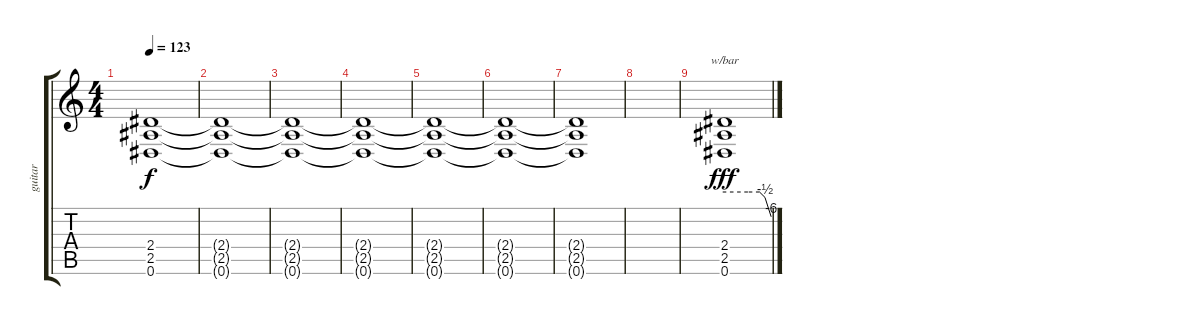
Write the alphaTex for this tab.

\track ("guitar " "guitar ") {instrument distortionguitar}
\staff {score tabs}
\tuning (Eb4 Bb3 Gb3 Db3 Ab2 Eb2) {hide}
\ts (4 4)
\tempo 123
\clef g2
\ks c
(2.4{t} 2.5{t} 0.6{t}).1{dy f} |
(2.4{t} 2.5{t} 0.6{t}).1 |
(2.4{t} 2.5{t} 0.6{t}).1 |
(2.4{t} 2.5{t} 0.6{t}).1 |
(2.4{t} 2.5{t} 0.6{t}).1 |
(2.4{t} 2.5{t} 0.6{t}).1 |
(2.4{t} 2.5{t} 0.6{t}).1 |
|
(2.4 2.5 0.6).1{tbe (custom default 0 0 30 0 45 0 52 -2 60 -24) dy fff}
